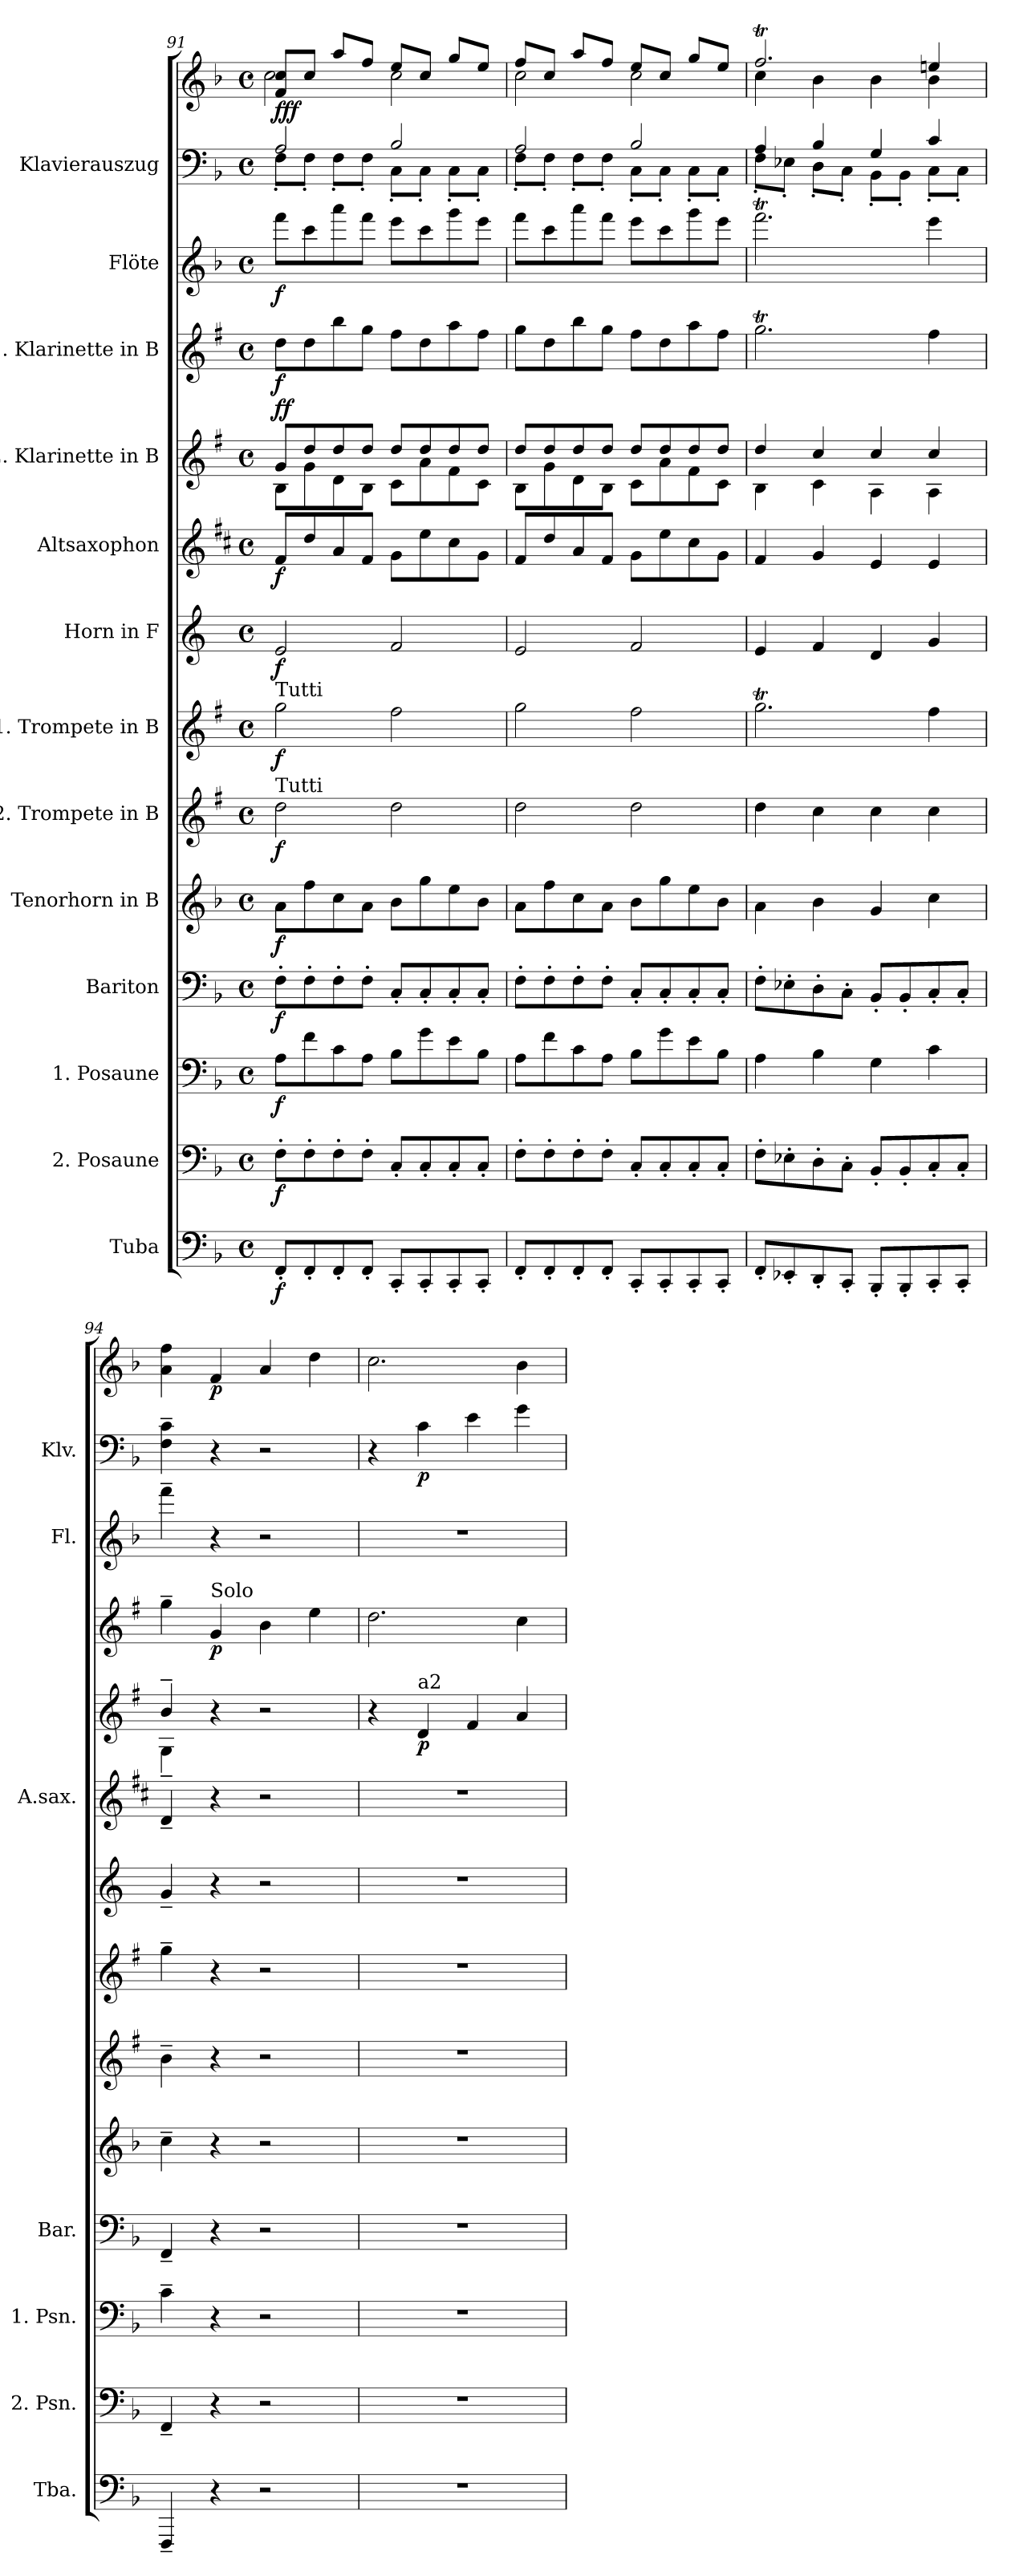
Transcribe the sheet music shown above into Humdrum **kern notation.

**kern	**dynam	**kern	**dynam	**kern	**dynam	**kern	**dynam	**kern	**dynam	**kern	**dynam	**kern	**dynam	**kern	**dynam	**kern	**dynam	**kern	**dynam	**kern	**dynam	**kern	**dynam	**kern	**kern	**dynam
*part13	*part13	*part12	*part12	*part11	*part11	*part10	*part10	*part9	*part9	*part8	*part8	*part7	*part7	*part6	*part6	*part5	*part5	*part4	*part4	*part3	*part3	*part2	*part2	*part1	*part1	*part1
*staff14	*staff14	*staff13	*staff13	*staff12	*staff12	*staff11	*staff11	*staff10	*staff10	*staff9	*staff9	*staff8	*staff8	*staff7	*staff7	*staff6	*staff6	*staff5	*staff5	*staff4	*staff4	*staff3	*staff3	*staff2	*staff1	*staff1/2
*I"Tuba	*	*I"2. Posaune	*	*I"1. Posaune	*	*I"Bariton	*	*I"Tenorhorn in B	*	*I"2. Trompete in B	*	*I"1. Trompete in B	*	*I"Horn in F	*	*I"Altsaxophon	*	*I"2. Klarinette in B	*	*I"1. Klarinette in B	*	*I"Flöte	*	*I"Klavierauszug	*	*
*I'Tba.	*	*I'2. Psn.	*	*I'1. Psn.	*	*I'Bar.	*	*	*	*	*	*	*	*	*	*I'A.sax.	*	*	*	*	*	*I'Fl.	*	*I'Klv.	*	*
!!LO:PB:g=z
*clefF4	*	*clefF4	*	*clefF4	*	*clefF4	*	*clefG2	*	*clefG2	*	*clefG2	*	*clefG2	*	*clefG2	*	*clefG2	*	*clefG2	*	*clefG2	*	*clefF4	*clefG2	*
*	*	*	*	*	*	*	*	*ITrd8c14	*	*ITrd1c2	*	*ITrd1c2	*	*ITrd4c7	*	*ITrd5c9	*	*ITrd1c2	*	*ITrd1c2	*	*	*	*	*	*
*k[b-]	*	*k[b-]	*	*k[b-]	*	*k[b-]	*	*k[b-]	*	*k[b-]	*	*k[b-]	*	*k[b-]	*	*k[b-]	*	*k[b-]	*	*k[b-]	*	*k[b-]	*	*k[b-]	*k[b-]	*
*M4/4	*	*M4/4	*	*M4/4	*	*M4/4	*	*M4/4	*	*M4/4	*	*M4/4	*	*M4/4	*	*M4/4	*	*M4/4	*	*M4/4	*	*M4/4	*	*M4/4	*M4/4	*
*met(c)	*	*met(c)	*	*met(c)	*	*met(c)	*	*met(c)	*	*met(c)	*	*met(c)	*	*met(c)	*	*met(c)	*	*met(c)	*	*met(c)	*	*met(c)	*	*met(c)	*met(c)	*
=91	=91	=91	=91	=91	=91	=91	=91	=91	=91	=91	=91	=91	=91	=91	=91	=91	=91	=91	=91	=91	=91	=91	=91	=91	=91	=91
*	*	*	*	*	*	*	*	*	*	*	*	*	*	*	*	*	*	*^	*	*	*	*	*	*^	*^	*
!	!	!	!	!	!	!	!	!	!	!	!	!LO:TX:a:t=Tutti	!	!	!	!	!	!	!	!	!	!	!	!	!	!	!	!	!
!	!	!	!	!	!	!	!	!	!	!LO:TX:a:t=Tutti	!	!	!	!	!	!	!	!	!	!	!	!	!	!	!	!	!	!	!
!	!LO:DY:b	!	!LO:DY:b	!	!LO:DY:b	!	!LO:DY:b	!	!LO:DY:b	!	!LO:DY:b	!	!LO:DY:b	!	!LO:DY:b	!	!LO:DY:b	!	!	!LO:DY:a	!	!	!	!	!	!	!	!	!
!	!	!	!	!	!	!	!	!	!	!	!	!	!	!	!	!	!	!	!	!LO:DY:n=1:b	!	!LO:DY:b	!	!LO:DY:b	!	!	!	!	!LO:DY:a=2
!	!	!	!	!	!	!	!	!	!	!	!	!	!	!	!	!	!	!	!	!	!	!	!	!	!	!	!	!	!LO:DY:n=1:b=2
!	!	!	!	!	!	!	!	!	!	!	!	!	!	!	!	!	!	!	!	!	!	!	!	!	!	!	!	!	!LO:DY:n=2:a
8FF'/L	f	8F'\L	f	8A\L	f	8F'\L	f	8A\L	f	2cc\	f	2ff\	f	2A/	f	8A/L	f	8f/L	8A\L	f f	8cc\L	f	8fff\L	f	2A/	8F'\L	8f/ 8cc/L	2cc\	f f f
8FF'/	.	8F'\	.	8f\	.	8F'\	.	8f\	.	.	.	.	.	.	.	8f/	.	8cc/	8f\	.	8cc\	.	8ccc\	.	.	8F'\J	8cc/J	.	.
8FF'/	.	8F'\	.	8c\	.	8F'\	.	8c\	.	.	.	.	.	.	.	8c/	.	8cc/	8c\	.	8aa\	.	8aaa\	.	.	8F'\L	8aa/L	.	.
8FF'/J	.	8F'\J	.	8A\J	.	8F'\J	.	8A\J	.	.	.	.	.	.	.	8A/J	.	8cc/J	8A\J	.	8ff\J	.	8fff\J	.	.	8F'\J	8ff/J	.	.
8CC'/L	.	8C'/L	.	8B-\L	.	8C'/L	.	8B-\L	.	2cc\	.	2ee\	.	2B-/	.	8B-\L	.	8cc/L	8B-\L	.	8ee\L	.	8eee\L	.	2B-/	8C'\L	8ee/L	2cc\	.
8CC'/	.	8C'/	.	8g\	.	8C'/	.	8g\	.	.	.	.	.	.	.	8g\	.	8cc/	8g\	.	8cc\	.	8ccc\	.	.	8C'\J	8cc/J	.	.
8CC'/	.	8C'/	.	8e\	.	8C'/	.	8e\	.	.	.	.	.	.	.	8e\	.	8cc/	8e\	.	8gg\	.	8ggg\	.	.	8C'\L	8gg/L	.	.
8CC'/J	.	8C'/J	.	8B-\J	.	8C'/J	.	8B-\J	.	.	.	.	.	.	.	8B-\J	.	8cc/J	8B-\J	.	8ee\J	.	8eee\J	.	.	8C'\J	8ee/J	.	.
=92	=92	=92	=92	=92	=92	=92	=92	=92	=92	=92	=92	=92	=92	=92	=92	=92	=92	=92	=92	=92	=92	=92	=92	=92	=92	=92	=92	=92	=92
8FF'/L	.	8F'\L	.	8A\L	.	8F'\L	.	8A\L	.	2cc\	.	2ff\	.	2A/	.	8A/L	.	8cc/L	8A\L	.	8ff\L	.	8fff\L	.	2A/	8F'\L	8ff/L	2cc\	.
8FF'/	.	8F'\	.	8f\	.	8F'\	.	8f\	.	.	.	.	.	.	.	8f/	.	8cc/	8f\	.	8cc\	.	8ccc\	.	.	8F'\J	8cc/J	.	.
8FF'/	.	8F'\	.	8c\	.	8F'\	.	8c\	.	.	.	.	.	.	.	8c/	.	8cc/	8c\	.	8aa\	.	8aaa\	.	.	8F'\L	8aa/L	.	.
8FF'/J	.	8F'\J	.	8A\J	.	8F'\J	.	8A\J	.	.	.	.	.	.	.	8A/J	.	8cc/J	8A\J	.	8ff\J	.	8fff\J	.	.	8F'\J	8ff/J	.	.
8CC'/L	.	8C'/L	.	8B-\L	.	8C'/L	.	8B-\L	.	2cc\	.	2ee\	.	2B-/	.	8B-\L	.	8cc/L	8B-\L	.	8ee\L	.	8eee\L	.	2B-/	8C'\L	8ee/L	2cc\	.
8CC'/	.	8C'/	.	8g\	.	8C'/	.	8g\	.	.	.	.	.	.	.	8g\	.	8cc/	8g\	.	8cc\	.	8ccc\	.	.	8C'\J	8cc/J	.	.
8CC'/	.	8C'/	.	8e\	.	8C'/	.	8e\	.	.	.	.	.	.	.	8e\	.	8cc/	8e\	.	8gg\	.	8ggg\	.	.	8C'\L	8gg/L	.	.
8CC'/J	.	8C'/J	.	8B-\J	.	8C'/J	.	8B-\J	.	.	.	.	.	.	.	8B-\J	.	8cc/J	8B-\J	.	8ee\J	.	8eee\J	.	.	8C'\J	8ee/J	.	.
=93	=93	=93	=93	=93	=93	=93	=93	=93	=93	=93	=93	=93	=93	=93	=93	=93	=93	=93	=93	=93	=93	=93	=93	=93	=93	=93	=93	=93	=93
8FF'/L	.	8F'\L	.	4A\	.	8F'\L	.	4A\	.	4cc\	.	2.ffT\	.	4A/	.	4A/	.	4cc/	4A\	.	2.ffT\	.	2.fffT\	.	4A/	8F'\L	2.ffT/	4cc\	.
8EE-X'/	.	8E-X'\	.	.	.	8E-X'\	.	.	.	.	.	.	.	.	.	.	.	.	.	.	.	.	.	.	.	8E-X'\J	.	.	.
8DD'/	.	8D'\	.	4B-\	.	8D'\	.	4B-\	.	4b-\	.	.	.	4B-/	.	4B-/	.	4b-/	4B-\	.	.	.	.	.	4B-/	8D'\L	.	4b-\	.
8CC'/J	.	8C'\J	.	.	.	8C'\J	.	.	.	.	.	.	.	.	.	.	.	.	.	.	.	.	.	.	.	8C'\J	.	.	.
8BBB-'/L	.	8BB-'/L	.	4G\	.	8BB-'/L	.	4G/	.	4b-\	.	.	.	4G/	.	4G/	.	4b-/	4G\	.	.	.	.	.	4G/	8BB-'\L	.	4b-\	.
8BBB-'/	.	8BB-'/	.	.	.	8BB-'/	.	.	.	.	.	.	.	.	.	.	.	.	.	.	.	.	.	.	.	8BB-'\J	.	.	.
8CC'/	.	8C'/	.	4c\	.	8C'/	.	4c\	.	4b-\	.	4ee\	.	4c/	.	4G/	.	4b-/	4G\	.	4ee\	.	4eee\	.	4c/	8C'\L	4een/	4b-\	.
8CC'/J	.	8C'/J	.	.	.	8C'/J	.	.	.	.	.	.	.	.	.	.	.	.	.	.	.	.	.	.	.	8C'\J	.	.	.
*	*	*	*	*	*	*	*	*	*	*	*	*	*	*	*	*	*	*	*	*	*	*	*	*	*v	*v	*	*	*
*	*	*	*	*	*	*	*	*	*	*	*	*	*	*	*	*	*	*	*	*	*	*	*	*	*	*v	*v	*
!!LO:PB:g=z
=94	=94	=94	=94	=94	=94	=94	=94	=94	=94	=94	=94	=94	=94	=94	=94	=94	=94	=94	=94	=94	=94	=94	=94	=94	=94	=94	=94
4FFF~/	.	4FF~/	.	4c~\	.	4FF~/	.	4c~\	.	4a~\	.	4ff~\	.	4c~/	.	4F~/	.	4a~/	4F~\	.	4ff~\	.	4fff~\	.	4F\~ 4c\~	4a\ 4ff\	.
!	!	!	!	!	!	!	!	!	!	!	!	!	!	!	!	!	!	!	!	!	!LO:TX:a:t=Solo	!	!	!	!	!	!
!	!	!	!	!	!	!	!	!	!	!	!	!	!	!	!	!	!	!	!	!	!	!LO:DY:b	!	!	!	!	!LO:DY:b
4r	.	4r	.	4r	.	4r	.	4r	.	4r	.	4r	.	4r	.	4r	.	4r	2.ryy	.	4f/	p	4r	.	4r	4f/	p
2r	.	2r	.	2r	.	2r	.	2r	.	2r	.	2r	.	2r	.	2r	.	2r	.	.	4a\	.	2r	.	2r	4a/	.
.	.	.	.	.	.	.	.	.	.	.	.	.	.	.	.	.	.	.	.	.	4dd\	.	.	.	.	4dd\	.
*	*	*	*	*	*	*	*	*	*	*	*	*	*	*	*	*	*	*v	*v	*	*	*	*	*	*	*	*
=95	=95	=95	=95	=95	=95	=95	=95	=95	=95	=95	=95	=95	=95	=95	=95	=95	=95	=95	=95	=95	=95	=95	=95	=95	=95	=95
1r	.	1r	.	1r	.	1r	.	1r	.	1r	.	1r	.	1r	.	1r	.	4r	.	2.cc\	.	1r	.	4r	2.cc\	.
!	!	!	!	!	!	!	!	!	!	!	!	!	!	!	!	!	!	!LO:TX:a:t=a2	!	!	!	!	!	!	!	!
!	!	!	!	!	!	!	!	!	!	!	!	!	!	!	!	!	!	!	!LO:DY:b	!	!	!	!	!	!	!LO:DY:b=2
.	.	.	.	.	.	.	.	.	.	.	.	.	.	.	.	.	.	4c/	p	.	.	.	.	4c\	.	p
.	.	.	.	.	.	.	.	.	.	.	.	.	.	.	.	.	.	4e/	.	.	.	.	.	4e\	.	.
.	.	.	.	.	.	.	.	.	.	.	.	.	.	.	.	.	.	4g/	.	4b-\	.	.	.	4g\	4b-\	.
=	=	=	=	=	=	=	=	=	=	=	=	=	=	=	=	=	=	=	=	=	=	=	=	=	=	=
*-	*-	*-	*-	*-	*-	*-	*-	*-	*-	*-	*-	*-	*-	*-	*-	*-	*-	*-	*-	*-	*-	*-	*-	*-	*-	*-
